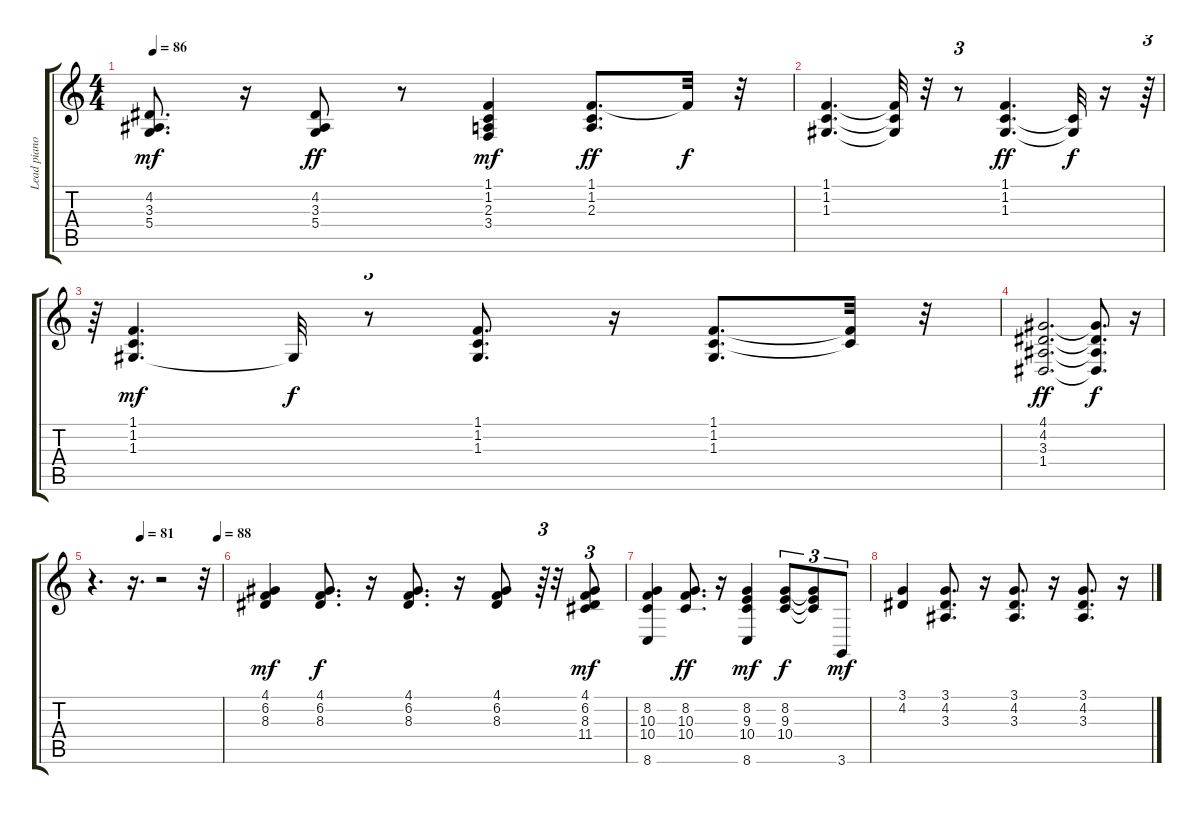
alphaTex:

\track ("Lead piano" "Lead piano") {instrument acousticgrandpiano}
\staff {score tabs}
\tuning (E4 B3 G3 D3 A2 E2) {hide}
\ts (4 4)
\tempo 86
\clef g2
\ks c
(4.2 3.3 5.4).8{d dy mf} r.16 (4.2 3.3 5.4).8{dy ff} r.8 (1.1 1.2 2.3 3.4).4{dy mf} (1.1 1.2 2.3).8{d dy ff} 1.1{t}.32{dy f} r.32 |
(1.1 1.2 1.3).4{d} (1.1{t} 1.2{t} 1.3{t}).32 r.32 r.8{tu (3 2)} (1.1 1.2 1.3).4{d dy ff} (1.2{t} 1.3{t}).32{dy f} r.16 r.64{tu (3 2)} |
r.64{tu (3 2)} (1.1 1.2 1.3).4{d dy mf} 1.3{t}.32{dy f} r.8{tu (3 2)} (1.1 1.2 1.3).8{d} r.16 (1.1 1.2 1.3).8{d} (1.1{t} 1.2{t}).32 r.32 |
(4.1 4.2 3.3 1.4).2{d dy ff} (4.1{t} 4.2{t} 3.3{t} 1.4{t}).8{d dy f} r.16 |
\tempo (81 0.375)
\tempo (88 0.96875)
r.4{d} r.16{d} r.2 r.32 |
(4.1 6.2 8.3).4{dy mf} (4.1 6.2 8.3).8{d dy f} r.16 (4.1 6.2 8.3).8{d} r.16 (4.1 6.2 8.3).8 r.64{tu (3 2)} r.32 (4.1 6.2 8.3 11.4).8{tu (3 2) dy mf} |
(8.2 10.3 10.4 8.6).4 (8.2 10.3 10.4).8{d dy ff} r.16 (8.2 9.3 10.4 8.6).4{dy mf} (8.2 9.3 10.4).8{tu (3 2) dy f} (8.2{t} 9.3{t} 10.4{t}).8{tu (3 2)} 3.6.8{tu (3 2) dy mf} |
(3.1 4.2).4 (3.1 4.2 3.3).8{d} r.16 (3.1 4.2 3.3).8{d} r.16 (3.1 4.2 3.3).8{d} r.16
